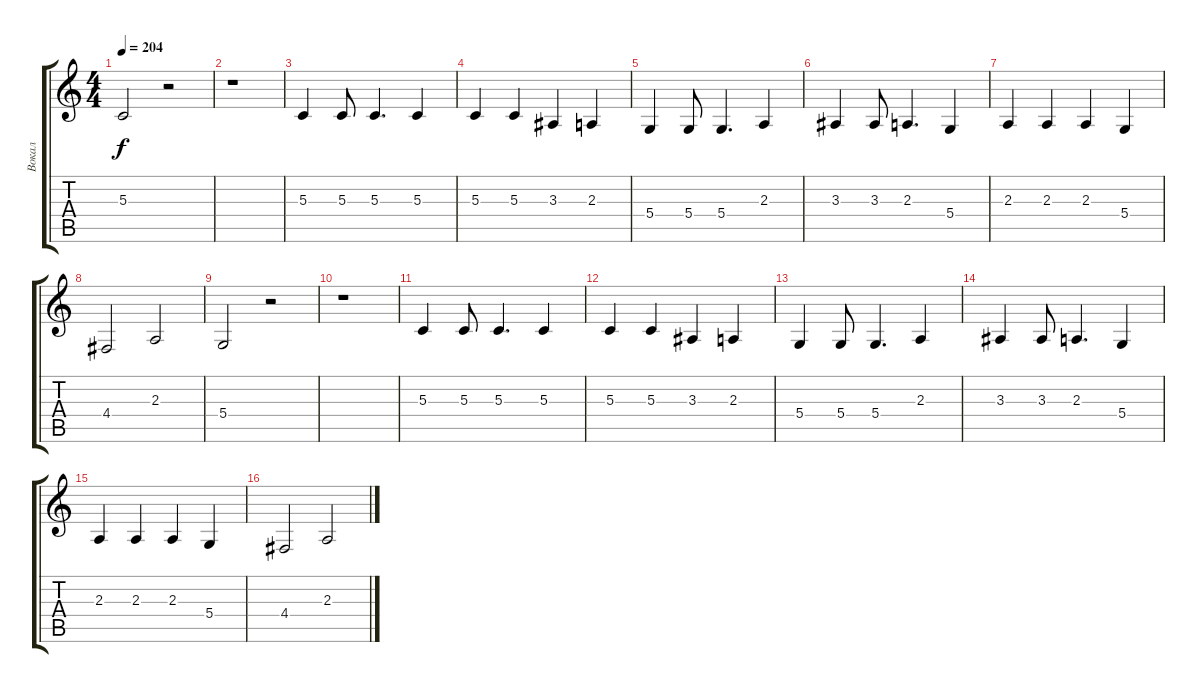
\track ("Вокал" "Вокал") {instrument tenorsax}
\staff {score tabs}
\tuning (E4 B3 G3 D3 A2 E2) {hide}
\ts (4 4)
\tempo 204
\clef g2
\ks c
5.3.2{dy f} r.2 |
r.1 |
5.3.4 5.3.8 5.3.4{d} 5.3.4 |
5.3.4 5.3.4 3.3.4 2.3.4 |
5.4.4 5.4.8 5.4.4{d} 2.3.4 |
3.3.4 3.3.8 2.3.4{d} 5.4.4 |
2.3.4 2.3.4 2.3.4 5.4.4 |
4.4.2 2.3.2 |
5.4.2 r.2 |
r.1 |
5.3.4 5.3.8 5.3.4{d} 5.3.4 |
5.3.4 5.3.4 3.3.4 2.3.4 |
5.4.4 5.4.8 5.4.4{d} 2.3.4 |
3.3.4 3.3.8 2.3.4{d} 5.4.4 |
2.3.4 2.3.4 2.3.4 5.4.4 |
4.4.2 2.3.2
